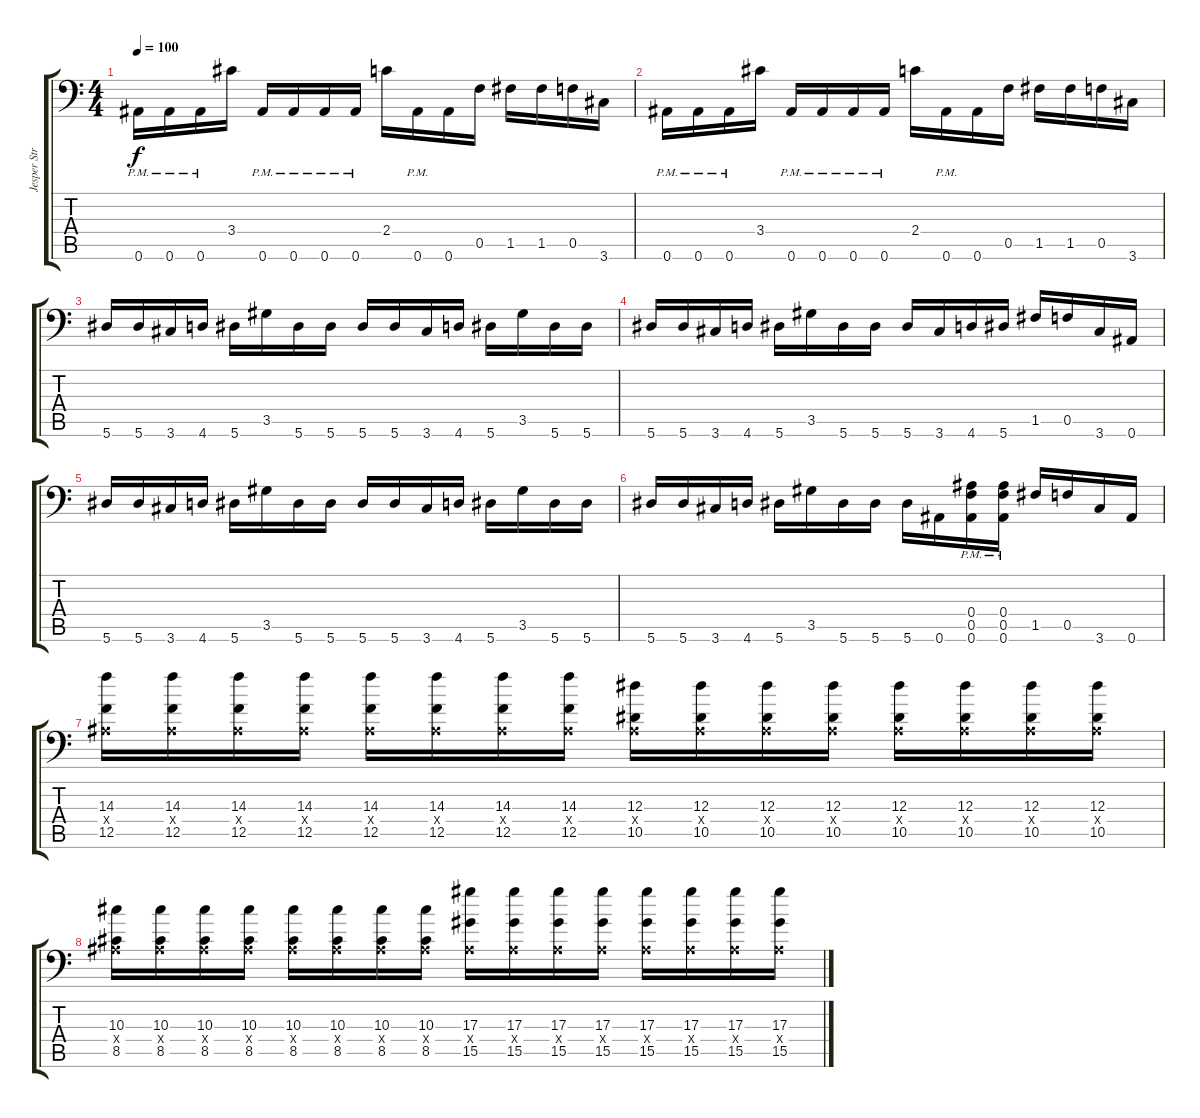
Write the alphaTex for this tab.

\track ("Jesper Strömblad" "Jesper Str") {instrument distortionguitar}
\staff {score tabs}
\tuning (C4 G3 Eb3 Bb2 F2 Bb1) {hide}
\ts (4 4)
\tempo 100
\clef f4
\ks c
0.6{pm}.16{dy f} 0.6{pm}.16 0.6{pm}.16 3.4.16 0.6{pm}.16 0.6{pm}.16 0.6{pm}.16 0.6{pm}.16 2.4.16 0.6{pm}.16 0.6.16 0.5.16 1.5.16 1.5.16 0.5.16 3.6.16 |
0.6{pm}.16 0.6{pm}.16 0.6{pm}.16 3.4.16 0.6{pm}.16 0.6{pm}.16 0.6{pm}.16 0.6{pm}.16 2.4.16 0.6{pm}.16 0.6.16 0.5.16 1.5.16 1.5.16 0.5.16 3.6.16 |
5.6.16 5.6.16 3.6.16 4.6.16 5.6.16 3.5.16 5.6.16 5.6.16 5.6.16 5.6.16 3.6.16 4.6.16 5.6.16 3.5.16 5.6.16 5.6.16 |
5.6.16 5.6.16 3.6.16 4.6.16 5.6.16 3.5.16 5.6.16 5.6.16 5.6.16 3.6.16 4.6.16 5.6.16 1.5.16 0.5.16 3.6.16 0.6.16 |
5.6.16 5.6.16 3.6.16 4.6.16 5.6.16 3.5.16 5.6.16 5.6.16 5.6.16 5.6.16 3.6.16 4.6.16 5.6.16 3.5.16 5.6.16 5.6.16 |
5.6.16 5.6.16 3.6.16 4.6.16 5.6.16 3.5.16 5.6.16 5.6.16 5.6.16 0.6.16 (0.4{pm} 0.5{pm} 0.6{pm}).16 (0.4{pm} 0.5{pm} 0.6{pm}).16 1.5.16 0.5.16 3.6.16 0.6.16 |
(14.3 0.4{x} 12.5).16 (14.3 0.4{x} 12.5).16 (14.3 0.4{x} 12.5).16 (14.3 0.4{x} 12.5).16 (14.3 0.4{x} 12.5).16 (14.3 0.4{x} 12.5).16 (14.3 0.4{x} 12.5).16 (14.3 0.4{x} 12.5).16 (12.3 0.4{x} 10.5).16 (12.3 0.4{x} 10.5).16 (12.3 0.4{x} 10.5).16 (12.3 0.4{x} 10.5).16 (12.3 0.4{x} 10.5).16 (12.3 0.4{x} 10.5).16 (12.3 0.4{x} 10.5).16 (12.3 0.4{x} 10.5).16 |
(10.3 0.4{x} 8.5).16 (10.3 0.4{x} 8.5).16 (10.3 0.4{x} 8.5).16 (10.3 0.4{x} 8.5).16 (10.3 0.4{x} 8.5).16 (10.3 0.4{x} 8.5).16 (10.3 0.4{x} 8.5).16 (10.3 0.4{x} 8.5).16 (17.3 0.4{x} 15.5).16 (17.3 0.4{x} 15.5).16 (17.3 0.4{x} 15.5).16 (17.3 0.4{x} 15.5).16 (17.3 0.4{x} 15.5).16 (17.3 0.4{x} 15.5).16 (17.3 0.4{x} 15.5).16 (17.3 0.4{x} 15.5).16
